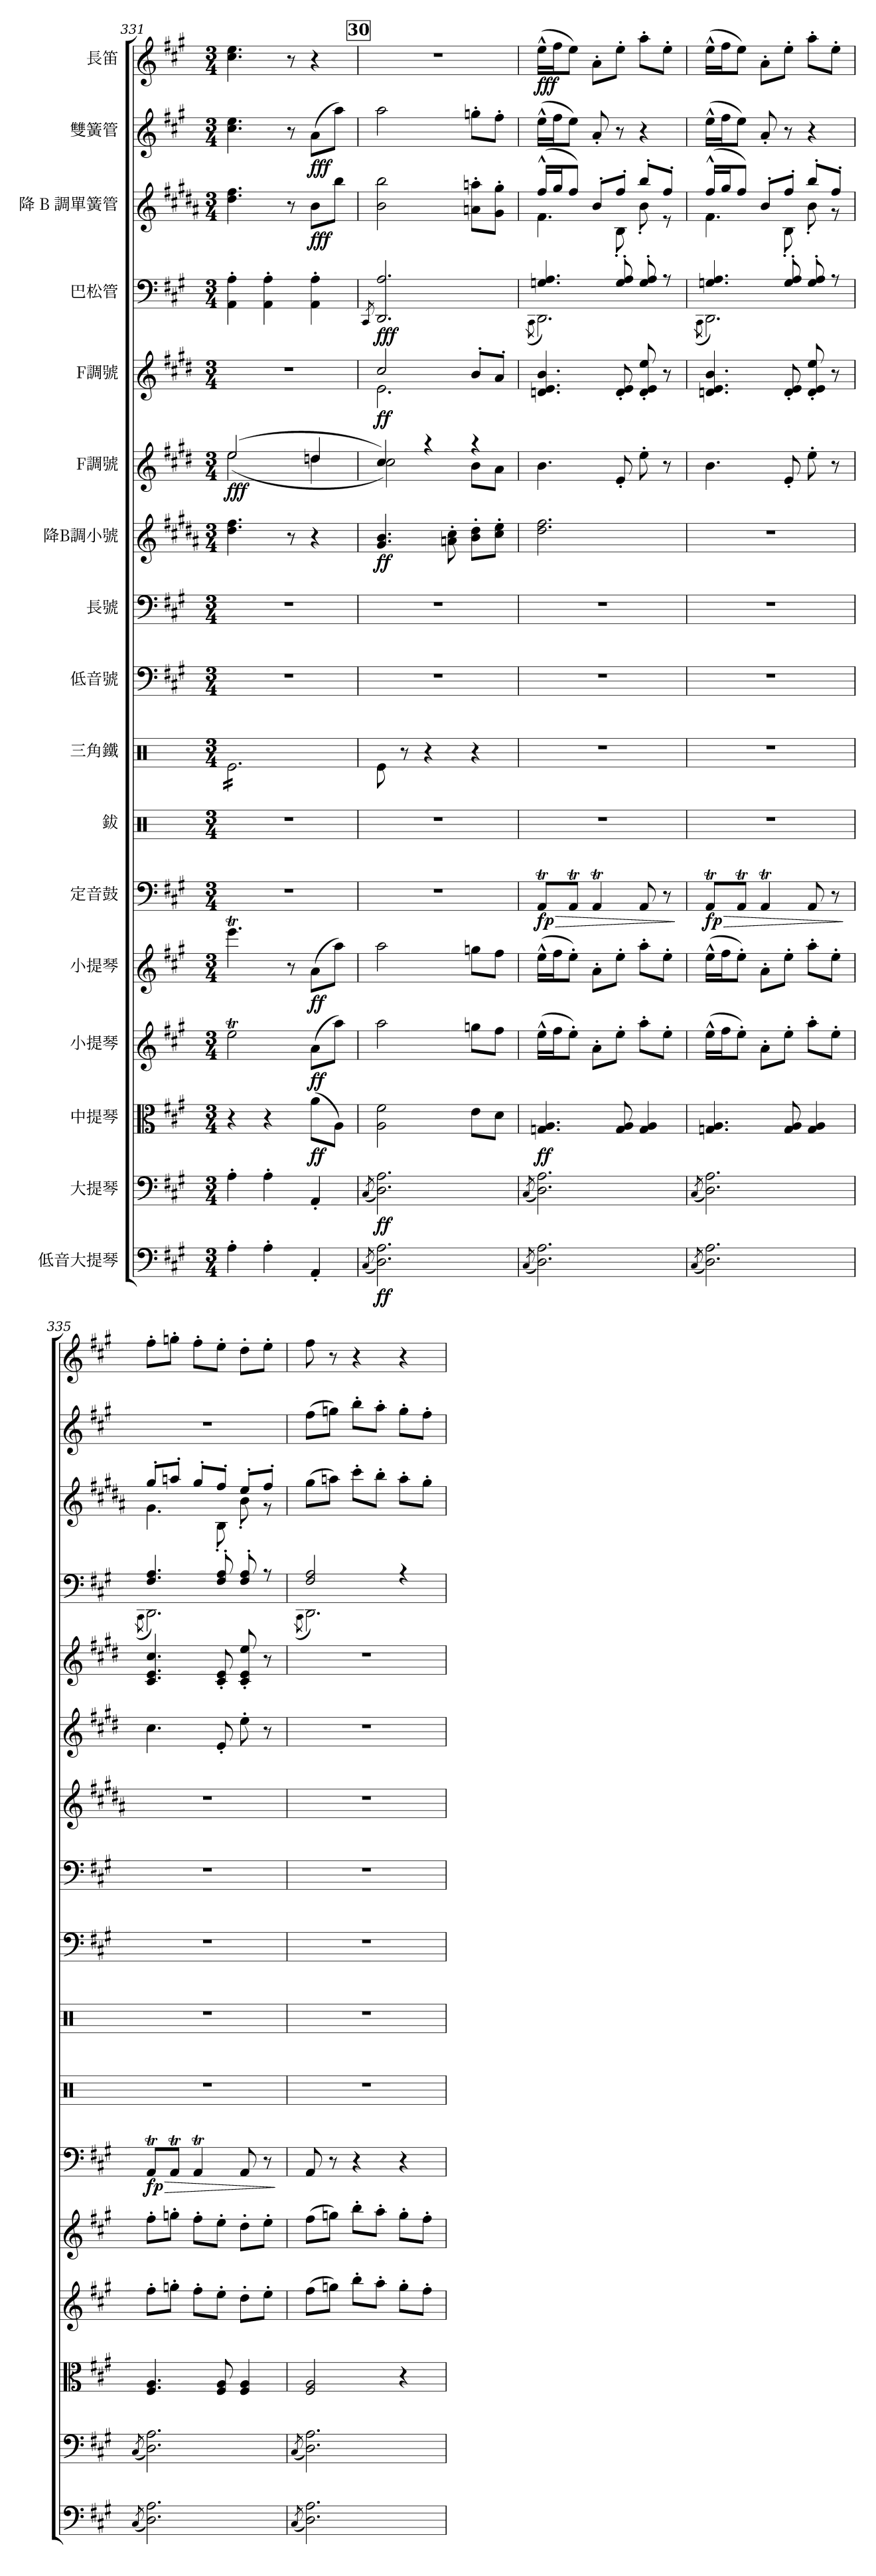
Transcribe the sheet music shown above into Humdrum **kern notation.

**kern	**dynam	**kern	**dynam	**kern	**dynam	**kern	**dynam	**kern	**dynam	**kern	**dynam	**kern	**kern	**kern	**kern	**kern	**dynam	**kern	**dynam	**kern	**dynam	**kern	**dynam	**kern	**dynam	**kern	**dynam	**kern	**dynam
*part17	*part17	*part16	*part16	*part15	*part15	*part14	*part14	*part13	*part13	*part12	*part12	*part11	*part10	*part9	*part8	*part7	*part7	*part6	*part6	*part5	*part5	*part4	*part4	*part3	*part3	*part2	*part2	*part1	*part1
*staff17	*staff17	*staff16	*staff16	*staff15	*staff15	*staff14	*staff14	*staff13	*staff13	*staff12	*staff12	*staff11	*staff10	*staff9	*staff8	*staff7	*staff7	*staff6	*staff6	*staff5	*staff5	*staff4	*staff4	*staff3	*staff3	*staff2	*staff2	*staff1	*staff1
*I"低音大提琴	*	*I"大提琴	*	*I"中提琴	*	*I"小提琴	*	*I"小提琴	*	*I"定音鼓	*	*I"鈸	*I"三角鐵	*I"低音號	*I"長號	*I"降B調小號	*	*I"F調號	*	*I"F調號	*	*I"巴松管	*	*I"降 B 調單簧管	*	*I"雙簧管	*	*I"長笛	*
*clefF4	*	*clefF4	*	*clefC3	*	*clefG2	*	*clefG2	*	*clefF4	*	*clefX	*clefX	*clefF4	*clefF4	*clefG2	*	*clefG2	*	*clefG2	*	*clefF4	*	*clefG2	*	*clefG2	*	*clefG2	*
*ITrd7c12	*	*	*	*	*	*	*	*	*	*	*	*	*	*	*	*ITrd1c2	*	*ITrd4c7	*	*ITrd4c7	*	*	*	*ITrd1c2	*	*	*	*	*
*k[f#c#g#]	*	*k[f#c#g#]	*	*k[f#c#g#]	*	*k[f#c#g#]	*	*k[f#c#g#]	*	*k[f#c#g#]	*	*k[]	*k[]	*k[f#c#g#]	*k[f#c#g#]	*k[f#c#g#]	*	*k[f#c#g#]	*	*k[f#c#g#]	*	*k[f#c#g#]	*	*k[f#c#g#]	*	*k[f#c#g#]	*	*k[f#c#g#]	*
*M3/4	*	*M3/4	*	*M3/4	*	*M3/4	*	*M3/4	*	*M3/4	*	*M3/4	*M3/4	*M3/4	*M3/4	*M3/4	*	*M3/4	*	*M3/4	*	*M3/4	*	*M3/4	*	*M3/4	*	*M3/4	*
=331	=331	=331	=331	=331	=331	=331	=331	=331	=331	=331	=331	=331	=331	=331	=331	=331	=331	=331	=331	=331	=331	=331	=331	=331	=331	=331	=331	=331	=331
*	*	*	*	*	*	*	*	*	*	*	*	*	*	*	*	*	*	*^	*	*	*	*	*	*	*	*	*	*	*
!	!	!	!	!	!	!	!	!	!	!	!	!	!	!	!	!	!	!	!	!LO:DY:b	!	!	!	!	!	!	!	!	!	!
*	*	*	*	*	*	*	*	*	*	*	*	*	*tremolo	*	*	*	*	*	*	*	*	*	*	*	*	*	*	*	*	*
4AA'\	.	4A'\	.	4r	.	2eeT\	.	4.eeeT\	.	2.r	.	2.r	16Re\LL	2.r	2.r	4.cc#\ 4.ee\	.	(>2a/	(<2a\	fff	2.r	.	4AA\' 4A\'	.	4.cc#\ 4.ee\	.	4.cc#\ 4.ee\	.	4.cc#\ 4.ee\	.
.	.	.	.	.	.	.	.	.	.	.	.	.	16Re\	.	.	.	.	.	.	.	.	.	.	.	.	.	.	.	.	.
.	.	.	.	.	.	.	.	.	.	.	.	.	16Re\	.	.	.	.	.	.	.	.	.	.	.	.	.	.	.	.	.
.	.	.	.	.	.	.	.	.	.	.	.	.	16Re\	.	.	.	.	.	.	.	.	.	.	.	.	.	.	.	.	.
4AA'\	.	4A'\	.	4r	.	.	.	.	.	.	.	.	16Re\	.	.	.	.	.	.	.	.	.	4AA\' 4A\'	.	.	.	.	.	.	.
.	.	.	.	.	.	.	.	.	.	.	.	.	16Re\	.	.	.	.	.	.	.	.	.	.	.	.	.	.	.	.	.
.	.	.	.	.	.	.	.	8r	.	.	.	.	16Re\	.	.	8r	.	.	.	.	.	.	.	.	8r	.	8r	.	8r	.
.	.	.	.	.	.	.	.	.	.	.	.	.	16Re\	.	.	.	.	.	.	.	.	.	.	.	.	.	.	.	.	.
!	!	!	!	!	!LO:DY:b	!	!LO:DY:b	!	!LO:DY:b	!	!	!	!	!	!	!	!	!	!	!	!	!	!	!	!	!LO:DY:b	!	!LO:DY:b	!	!
4AAA'/	.	4AA'/	.	(>8a\L	ff	(>8a\L	ff	(>8a\L	ff	.	.	.	16Re\	.	.	4r	.	4gn/	4g\	.	.	.	4AA\' 4A\'	.	8a\L	fff	(>8a\L	fff	4r	.
.	.	.	.	.	.	.	.	.	.	.	.	.	16Re\	.	.	.	.	.	.	.	.	.	.	.	.	.	.	.	.	.
.	.	.	.	8A\J)	.	8aa\J)	.	8aa\J)	.	.	.	.	16Re\	.	.	.	.	.	.	.	.	.	.	.	8aa\J	.	8aa\J)	.	.	.
.	.	.	.	.	.	.	.	.	.	.	.	.	16Re\JJ	.	.	.	.	.	.	.	.	.	.	.	.	.	.	.	.	.
*	*	*	*	*	*	*	*	*	*	*	*	*	*Xtremolo	*	*	*	*	*	*	*	*	*	*	*	*	*	*	*	*	*
!!LO:REH:place=s1:a:B:fs=14:t=30
=332	=332	=332	=332	=332	=332	=332	=332	=332	=332	=332	=332	=332	=332	=332	=332	=332	=332	=332	=332	=332	=332	=332	=332	=332	=332	=332	=332	=332	=332	=332
(<8qCC#/	.	(<8qC#/	.	.	.	.	.	.	.	.	.	.	.	.	.	.	.	.	.	.	.	.	8qCC#/	.	.	.	.	.	.	.
*	*	*	*	*	*	*	*	*	*	*	*	*	*	*	*	*	*	*	*	*	*^	*	*	*	*	*	*	*	*	*
!	!LO:DY:b	!	!LO:DY:b	!	!	!	!	!	!	!	!	!	!	!	!	!	!LO:DY:b	!	!	!	!	!	!LO:DY:b	!	!LO:DY:b	!	!	!	!	!	!
2.DD\ 2.AA\)	ff	2.D\ 2.A\)	ff	2A\ 2f#\	.	2aa\	.	2aa\	.	2.r	.	2.r	8Re\	2.r	2.r	4.f#/ 4.a/	ff	4f#/)	2f#\)	.	2f#/	2.A\	ff	2.DD/ 2.A/	fff	2a\ 2aa\	.	2aa\	.	2.r	.
.	.	.	.	.	.	.	.	.	.	.	.	.	8r	.	.	.	.	.	.	.	.	.	.	.	.	.	.	.	.	.	.
.	.	.	.	.	.	.	.	.	.	.	.	.	4r	.	.	.	.	4r	.	.	.	.	.	.	.	.	.	.	.	.	.
.	.	.	.	.	.	.	.	.	.	.	.	.	.	.	.	8gn\' 8b\'	.	.	.	.	.	.	.	.	.	.	.	.	.	.	.
.	.	.	.	8e\L	.	8ggn\L	.	8ggn\L	.	.	.	.	4r	.	.	8a\' 8cc#\'L	.	4r	8e\L	.	8e'/L	.	.	.	.	8gn\' 8ggn\'L	.	8ggn'\L	.	.	.
.	.	.	.	8d\J	.	8ff#\J	.	8ff#\J	.	.	.	.	.	.	.	8b\' 8dd\'J	.	.	8d\J	.	8d'/J	.	.	.	.	8f#\' 8ff#\'J	.	8ff#'\J	.	.	.
*	*	*	*	*	*	*	*	*	*	*	*	*	*	*	*	*	*	*v	*v	*	*	*	*	*	*	*	*	*	*	*	*
*	*	*	*	*	*	*	*	*	*	*	*	*	*	*	*	*	*	*	*	*v	*v	*	*	*	*	*	*	*	*	*
=333	=333	=333	=333	=333	=333	=333	=333	=333	=333	=333	=333	=333	=333	=333	=333	=333	=333	=333	=333	=333	=333	=333	=333	=333	=333	=333	=333	=333	=333
*	*	*	*	*	*	*	*	*	*	*	*	*	*	*	*	*	*	*	*	*	*	*^	*	*	*	*	*	*	*
(<8qCC#/	.	(<8qC#/	.	.	.	.	.	.	.	.	.	.	.	.	.	.	.	.	.	.	.	.	(>8qCC#\	.	.	.	.	.	.	.
!	!	!	!	!	!LO:DY:b	!	!	!	!	!	!LO:HP:b	!	!	!	!	!	!	!	!	!	!	!	!	!	!	!	!	!	!	!
*	*	*	*	*	*	*	*	*	*	*	*	*	*	*	*	*	*	*	*	*	*	*	*	*	*^	*	*	*	*	*
!	!	!	!	!	!	!	!	!	!	!	!LO:DY:n=1:b	!	!	!	!	!	!	!	!	!	!	!	!	!	!	!	!	!	!	!	!LO:DY:b
2.DD\ 2.AA\)	.	2.D\ 2.A\)	.	4.Gn/ 4.A/	ff	(>16ee^^\LL	.	(>16ee^^\LL	.	8AAT/L	> fp	2.r	2.r	2.r	2.r	2.cc#\ 2.ee\	.	4.e\	.	4.Gn/ 4.A/ 4.e/	.	4.Gn/ 4.A/	2.DD\)	.	(>16ee^^/LL	4.e\	.	(>16ee^^\LL	.	(>16ee^^\LL	fff
.	.	.	.	.	.	16ff#\J	.	16ff#\J	.	.	.	.	.	.	.	.	.	.	.	.	.	.	.	.	16ff#/J	.	.	16ff#\J	.	16ff#\J	.
.	.	.	.	.	.	8ee'\J)	.	8ee'\J)	.	8AAT/J	.	.	.	.	.	.	.	.	.	.	.	.	.	.	8ee/J)	.	.	8ee\J)	.	8ee\J)	.
.	.	.	.	.	.	8a'\L	.	8a'\L	.	4AAT/	.	.	.	.	.	.	.	.	.	.	.	.	.	.	8a'/L	.	.	8a'/	.	8a'\L	.
.	.	.	.	8G/ 8A/	.	8ee'\J	.	8ee'\J	.	.	.	.	.	.	.	.	.	8A'/	.	8G/' 8A/'	.	8G/' 8A/'	.	.	8ee'/J	8A'\	.	8r	.	8ee'\J	.
.	.	.	.	4G/ 4A/	.	8aa'\L	.	8aa'\L	.	8AA/	.	.	.	.	.	.	.	8a'\	.	8G/' 8A/' 8a/'	.	8G/' 8A/'	.	.	8aa'/L	8a'\	.	4r	.	8aa'\L	.
.	.	.	.	.	.	8ee'\J	.	8ee'\J	.	8r	.	.	.	.	.	.	.	8r	.	8r	.	8r	.	.	8ee'/J	8r	.	.	.	8ee'\J	.
*	*	*	*	*	*	*	*	*	*	*	*	*	*	*	*	*	*	*	*	*	*	*v	*v	*	*	*	*	*	*	*	*
*	*	*	*	*	*	*	*	*	*	*	*	*	*	*	*	*	*	*	*	*	*	*	*	*v	*v	*	*	*	*	*
.	.	.	.	.	.	.	.	.	.	.	]	.	.	.	.	.	.	.	.	.	.	.	.	.	.	.	.	.	.
=334	=334	=334	=334	=334	=334	=334	=334	=334	=334	=334	=334	=334	=334	=334	=334	=334	=334	=334	=334	=334	=334	=334	=334	=334	=334	=334	=334	=334	=334
*	*	*	*	*	*	*	*	*	*	*	*	*	*	*	*	*	*	*	*	*	*	*^	*	*	*	*	*	*	*
(<8qCC#/	.	(<8qC#/	.	.	.	.	.	.	.	.	.	.	.	.	.	.	.	.	.	.	.	.	(>8qCC#\	.	.	.	.	.	.	.
!	!	!	!	!	!	!	!	!	!	!	!LO:HP:b	!	!	!	!	!	!	!	!	!	!	!	!	!	!	!	!	!	!	!
*	*	*	*	*	*	*	*	*	*	*	*	*	*	*	*	*	*	*	*	*	*	*	*	*	*^	*	*	*	*	*
!	!	!	!	!	!	!	!	!	!	!	!LO:DY:n=1:b	!	!	!	!	!	!	!	!	!	!	!	!	!	!	!	!	!	!	!	!
2.DD\ 2.AA\)	.	2.D\ 2.A\)	.	4.Gn/ 4.A/	.	(>16ee^^\LL	.	(>16ee^^\LL	.	8AAT/L	> fp	2.r	2.r	2.r	2.r	2.r	.	4.e\	.	4.Gn/ 4.A/ 4.e/	.	4.Gn/ 4.A/	2.DD\)	.	(>16ee^^/LL	4.e\	.	(>16ee^^\LL	.	(>16ee^^\LL	.
.	.	.	.	.	.	16ff#\J	.	16ff#\J	.	.	.	.	.	.	.	.	.	.	.	.	.	.	.	.	16ff#/J	.	.	16ff#\J	.	16ff#\J	.
.	.	.	.	.	.	8ee'\J)	.	8ee'\J)	.	8AAT/J	.	.	.	.	.	.	.	.	.	.	.	.	.	.	8ee/J)	.	.	8ee\J)	.	8ee\J)	.
.	.	.	.	.	.	8a'\L	.	8a'\L	.	4AAT/	.	.	.	.	.	.	.	.	.	.	.	.	.	.	8a'/L	.	.	8a'/	.	8a'\L	.
.	.	.	.	8G/ 8A/	.	8ee'\J	.	8ee'\J	.	.	.	.	.	.	.	.	.	8A'/	.	8G/' 8A/'	.	8G/' 8A/'	.	.	8ee'/J	8A'\	.	8r	.	8ee'\J	.
.	.	.	.	4G/ 4A/	.	8aa'\L	.	8aa'\L	.	8AA/	.	.	.	.	.	.	.	8a'\	.	8G/' 8A/' 8a/'	.	8G/' 8A/'	.	.	8aa'/L	8a'\	.	4r	.	8aa'\L	.
.	.	.	.	.	.	8ee'\J	.	8ee'\J	.	8r	.	.	.	.	.	.	.	8r	.	8r	.	8r	.	.	8ee'/J	8r	.	.	.	8ee'\J	.
*	*	*	*	*	*	*	*	*	*	*	*	*	*	*	*	*	*	*	*	*	*	*v	*v	*	*	*	*	*	*	*	*
*	*	*	*	*	*	*	*	*	*	*	*	*	*	*	*	*	*	*	*	*	*	*	*	*v	*v	*	*	*	*	*
.	.	.	.	.	.	.	.	.	.	.	]	.	.	.	.	.	.	.	.	.	.	.	.	.	.	.	.	.	.
=335	=335	=335	=335	=335	=335	=335	=335	=335	=335	=335	=335	=335	=335	=335	=335	=335	=335	=335	=335	=335	=335	=335	=335	=335	=335	=335	=335	=335	=335
*	*	*	*	*	*	*	*	*	*	*	*	*	*	*	*	*	*	*	*	*	*	*^	*	*	*	*	*	*	*
(<8qCC#/	.	(<8qC#/	.	.	.	.	.	.	.	.	.	.	.	.	.	.	.	.	.	.	.	.	(>8qCC#\	.	.	.	.	.	.	.
!	!	!	!	!	!	!	!	!	!	!	!LO:HP:b	!	!	!	!	!	!	!	!	!	!	!	!	!	!	!	!	!	!	!
*	*	*	*	*	*	*	*	*	*	*	*	*	*	*	*	*	*	*	*	*	*	*	*	*	*^	*	*	*	*	*
!	!	!	!	!	!	!	!	!	!	!	!LO:DY:n=1:b	!	!	!	!	!	!	!	!	!	!	!	!	!	!	!	!	!	!	!	!
2.DD\ 2.AA\)	.	2.D\ 2.A\)	.	4.F#/ 4.A/	.	8ff#'\L	.	8ff#'\L	.	8AAT/L	> fp	2.r	2.r	2.r	2.r	2.r	.	4.f#\	.	4.F#/ 4.A/ 4.f#/	.	4.F#/ 4.A/	2.DD\)	.	8ff#'/L	4.f#\	.	2.r	.	8ff#'\L	.
.	.	.	.	.	.	8ggn'\J	.	8ggn'\J	.	8AAT/J	.	.	.	.	.	.	.	.	.	.	.	.	.	.	8ggn'/J	.	.	.	.	8ggn'\J	.
.	.	.	.	.	.	8ff#'\L	.	8ff#'\L	.	4AAT/	.	.	.	.	.	.	.	.	.	.	.	.	.	.	8ff#'/L	.	.	.	.	8ff#'\L	.
.	.	.	.	8F#/ 8A/	.	8ee'\J	.	8ee'\J	.	.	.	.	.	.	.	.	.	8A'/	.	8F#/' 8A/'	.	8F#/' 8A/'	.	.	8ee'/J	8A'\	.	.	.	8ee'\J	.
.	.	.	.	4F#/ 4A/	.	8dd'\L	.	8dd'\L	.	8AA/	.	.	.	.	.	.	.	8a'\	.	8F#/' 8A/' 8a/'	.	8F#/' 8A/'	.	.	8dd'/L	8a'\	.	.	.	8dd'\L	.
.	.	.	.	.	.	8ee'\J	.	8ee'\J	.	8r	.	.	.	.	.	.	.	8r	.	8r	.	8r	.	.	8ee'/J	8r	.	.	.	8ee'\J	.
*	*	*	*	*	*	*	*	*	*	*	*	*	*	*	*	*	*	*	*	*	*	*v	*v	*	*	*	*	*	*	*	*
*	*	*	*	*	*	*	*	*	*	*	*	*	*	*	*	*	*	*	*	*	*	*	*	*v	*v	*	*	*	*	*
.	.	.	.	.	.	.	.	.	.	.	]	.	.	.	.	.	.	.	.	.	.	.	.	.	.	.	.	.	.
!!LO:PB:g=z
=336	=336	=336	=336	=336	=336	=336	=336	=336	=336	=336	=336	=336	=336	=336	=336	=336	=336	=336	=336	=336	=336	=336	=336	=336	=336	=336	=336	=336	=336
*	*	*	*	*	*	*	*	*	*	*	*	*	*	*	*	*	*	*	*	*	*	*^	*	*	*	*	*	*	*
(<8qCC#/	.	(<8qC#/	.	.	.	.	.	.	.	.	.	.	.	.	.	.	.	.	.	.	.	.	(>8qCC#\	.	.	.	.	.	.	.
2.DD\ 2.AA\)	.	2.D\ 2.A\)	.	2F#/ 2A/	.	(>8ff#\L	.	(>8ff#\L	.	8AA/	.	2.r	2.r	2.r	2.r	2.r	.	2.r	.	2.r	.	2F#/ 2A/	2.DD\)	.	(>8ff#\L	.	(>8ff#\L	.	8ff#\	.
.	.	.	.	.	.	8ggn\J)	.	8ggn\J)	.	8r	.	.	.	.	.	.	.	.	.	.	.	.	.	.	8ggn\J)	.	8ggn\J)	.	8r	.
.	.	.	.	.	.	8bb'\L	.	8bb'\L	.	4r	.	.	.	.	.	.	.	.	.	.	.	.	.	.	8bb'\L	.	8bb'\L	.	4r	.
.	.	.	.	.	.	8aa'\J	.	8aa'\J	.	.	.	.	.	.	.	.	.	.	.	.	.	.	.	.	8aa'\J	.	8aa'\J	.	.	.
.	.	.	.	4r	.	8gg'\L	.	8gg'\L	.	4r	.	.	.	.	.	.	.	.	.	.	.	4r	.	.	8gg'\L	.	8gg'\L	.	4r	.
.	.	.	.	.	.	8ff#'\J	.	8ff#'\J	.	.	.	.	.	.	.	.	.	.	.	.	.	.	.	.	8ff#'\J	.	8ff#'\J	.	.	.
*	*	*	*	*	*	*	*	*	*	*	*	*	*	*	*	*	*	*	*	*	*	*v	*v	*	*	*	*	*	*	*
=	=	=	=	=	=	=	=	=	=	=	=	=	=	=	=	=	=	=	=	=	=	=	=	=	=	=	=	=	=
*-	*-	*-	*-	*-	*-	*-	*-	*-	*-	*-	*-	*-	*-	*-	*-	*-	*-	*-	*-	*-	*-	*-	*-	*-	*-	*-	*-	*-	*-
